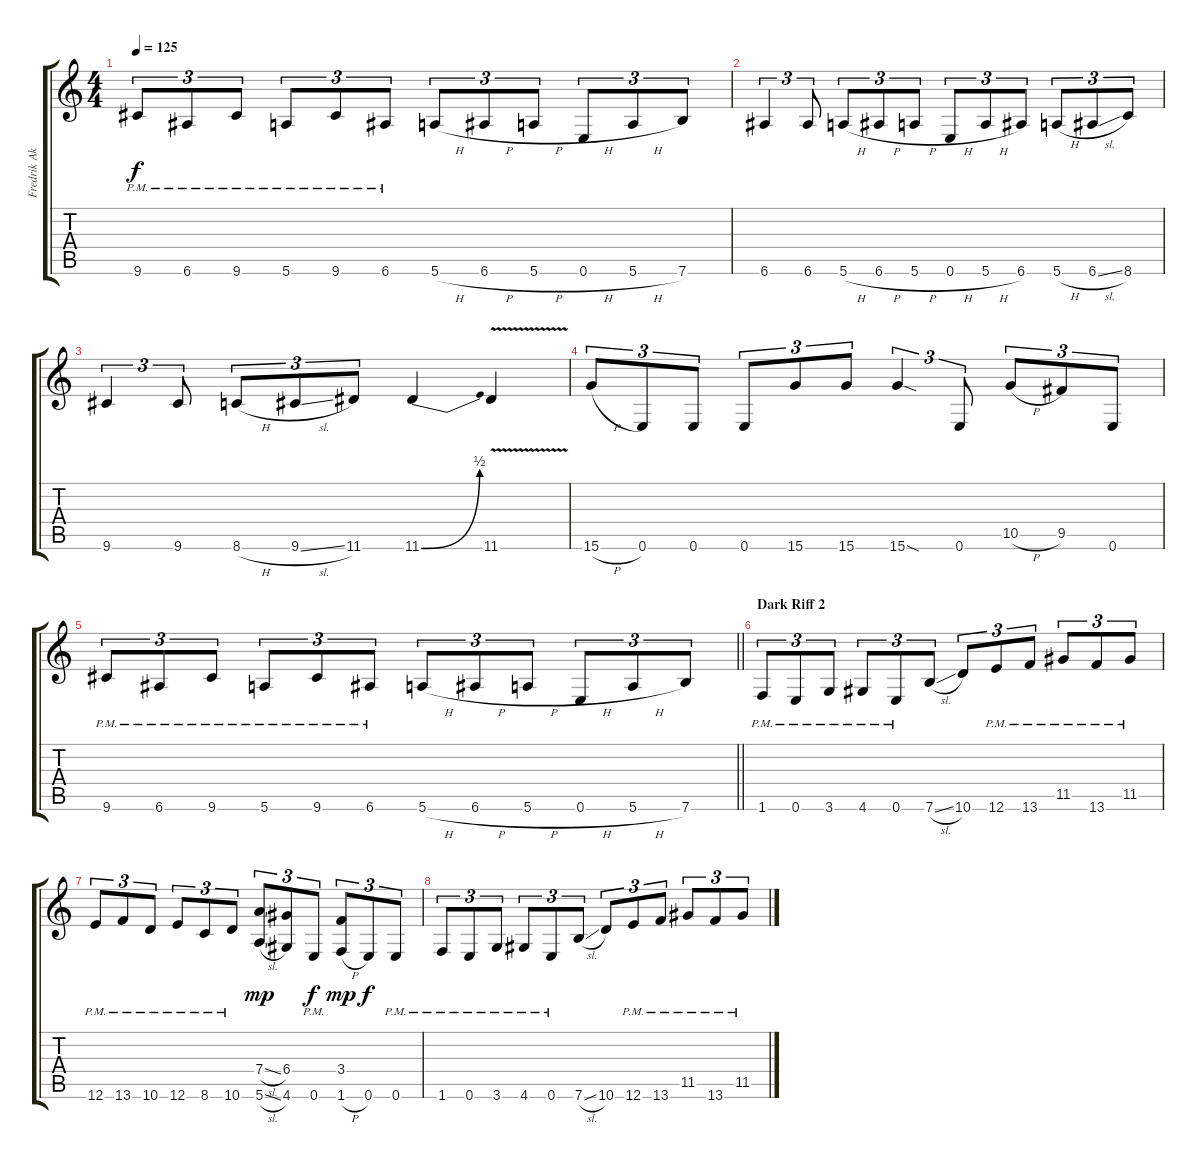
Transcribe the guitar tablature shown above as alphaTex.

\track ("Fredrik Akesson" "Fredrik Ak") {instrument electricguitarjazz}
\staff {score tabs}
\tuning (E4 B3 G3 D3 A2 E2) {hide}
\ts (4 4)
\tempo 125
\clef g2
\ks c
9.6{pm}.8{tu (3 2) dy f} 6.6{pm}.8{tu (3 2)} 9.6{pm}.8{tu (3 2)} 5.6{pm}.8{tu (3 2)} 9.6{pm}.8{tu (3 2)} 6.6{pm}.8{tu (3 2)} 5.6{h}.8{tu (3 2)} 6.6{h}.8{tu (3 2)} 5.6{h}.8{tu (3 2)} 0.6{h}.8{tu (3 2)} 5.6{h}.8{tu (3 2)} 7.6.8{tu (3 2)} |
6.6.4{tu (3 2)} 6.6.8{tu (3 2)} 5.6{h}.8{tu (3 2)} 6.6{h}.8{tu (3 2)} 5.6{h}.8{tu (3 2)} 0.6{h}.8{tu (3 2)} 5.6{h}.8{tu (3 2)} 6.6.8{tu (3 2)} 5.6{h}.8{tu (3 2)} 6.6{sl}.8{tu (3 2)} 8.6.8{tu (3 2)} |
9.6.4{tu (3 2)} 9.6.8{tu (3 2)} 8.6{h}.8{tu (3 2)} 9.6{sl}.8{tu (3 2)} 11.6.8{tu (3 2)} 11.6{be (bend 0 0 60 2)}.4 11.6{v}.4 |
15.6{h}.8{tu (3 2)} 0.6.8{tu (3 2)} 0.6.8{tu (3 2)} 0.6.8{tu (3 2)} 15.6.8{tu (3 2)} 15.6.8{tu (3 2)} 15.6{sod}.4{tu (3 2)} 0.6.8{tu (3 2)} 10.5{h}.8{tu (3 2)} 9.5.8{tu (3 2)} 0.6.8{tu (3 2)} |
\barLineRight lightlight
9.6{pm}.8{tu (3 2)} 6.6{pm}.8{tu (3 2)} 9.6{pm}.8{tu (3 2)} 5.6{pm}.8{tu (3 2)} 9.6{pm}.8{tu (3 2)} 6.6{pm}.8{tu (3 2)} 5.6{h}.8{tu (3 2)} 6.6{h}.8{tu (3 2)} 5.6{h}.8{tu (3 2)} 0.6{h}.8{tu (3 2)} 5.6{h}.8{tu (3 2)} 7.6.8{tu (3 2)} |
\section ("" "Dark Riff 2")
1.6{pm}.8{tu (3 2)} 0.6{pm}.8{tu (3 2)} 3.6{pm}.8{tu (3 2)} 4.6{pm}.8{tu (3 2)} 0.6{pm}.8{tu (3 2)} 7.6{sl}.8{tu (3 2)} 10.6.8{tu (3 2)} 12.6{pm}.8{tu (3 2)} 13.6{pm}.8{tu (3 2)} 11.5{pm}.8{tu (3 2)} 13.6{pm}.8{tu (3 2)} 11.5{pm}.8{tu (3 2)} |
12.6{pm}.8{tu (3 2)} 13.6{pm}.8{tu (3 2)} 10.6{pm}.8{tu (3 2)} 12.6{pm}.8{tu (3 2)} 8.6{pm}.8{tu (3 2)} 10.6{pm}.8{tu (3 2)} (7.4{sl} 5.6{sl}).8{tu (3 2) dy mp} (6.4 4.6).8{tu (3 2)} 0.6{pm}.8{tu (3 2) dy f} (3.4 1.6{h}).8{tu (3 2) dy mp} 0.6.8{tu (3 2) dy f} 0.6{pm}.8{tu (3 2)} |
1.6{pm}.8{tu (3 2)} 0.6{pm}.8{tu (3 2)} 3.6{pm}.8{tu (3 2)} 4.6{pm}.8{tu (3 2)} 0.6{pm}.8{tu (3 2)} 7.6{sl}.8{tu (3 2)} 10.6.8{tu (3 2)} 12.6{pm}.8{tu (3 2)} 13.6{pm}.8{tu (3 2)} 11.5{pm}.8{tu (3 2)} 13.6{pm}.8{tu (3 2)} 11.5{pm}.8{tu (3 2)}
